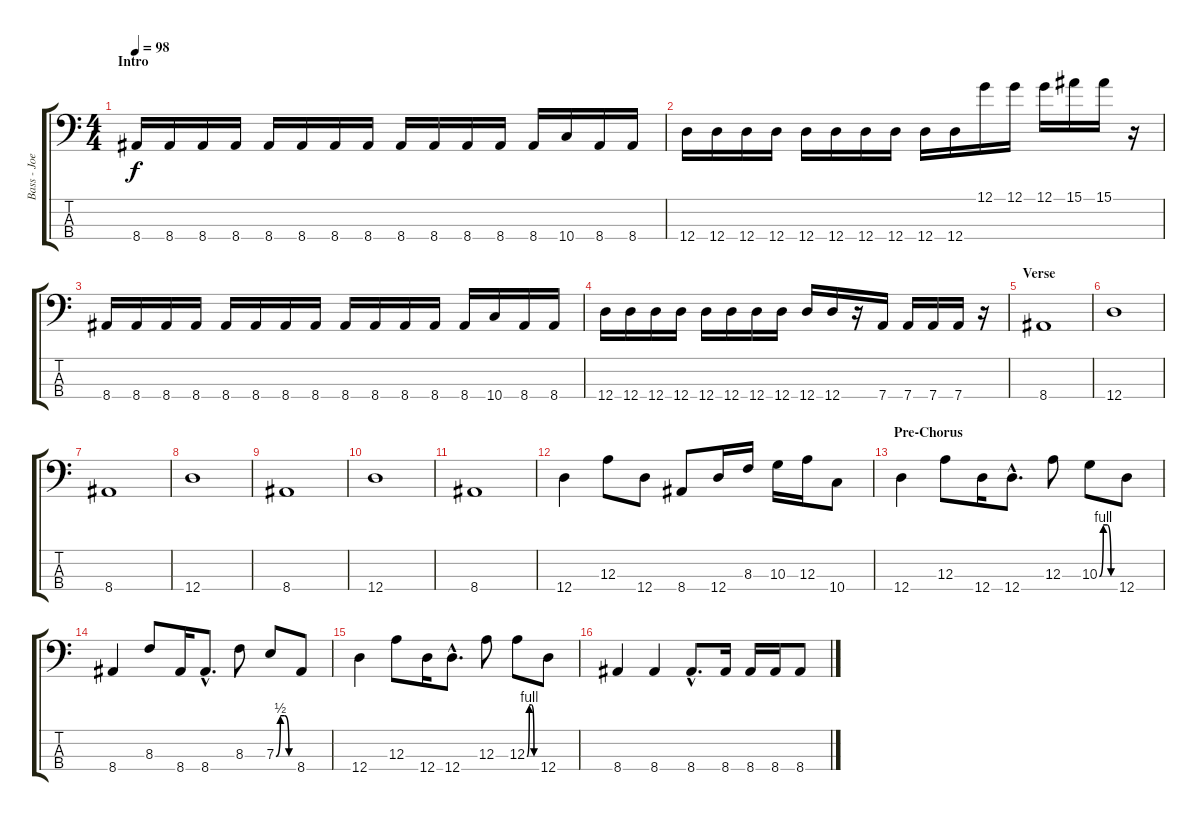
\track ("Bass - Joe" "Bass - Joe") {instrument electricbasspick}
\staff {score tabs}
\tuning (G2 D2 A1 D1) {hide}
\ts (4 4)
\section ("" "Intro")
\tempo 98
\clef f4
\ks c
8.4.16{dy f instrument electricbasspick} 8.4.16 8.4.16 8.4.16 8.4.16 8.4.16 8.4.16 8.4.16 8.4.16 8.4.16 8.4.16 8.4.16 8.4.16 10.4.16 8.4.16 8.4.16 |
12.4.16 12.4.16 12.4.16 12.4.16 12.4.16 12.4.16 12.4.16 12.4.16 12.4.16 12.4.16 12.1.16 12.1.16 12.1.16 15.1.16 15.1.16 r.16 |
8.4.16 8.4.16 8.4.16 8.4.16 8.4.16 8.4.16 8.4.16 8.4.16 8.4.16 8.4.16 8.4.16 8.4.16 8.4.16 10.4.16 8.4.16 8.4.16 |
12.4.16 12.4.16 12.4.16 12.4.16 12.4.16 12.4.16 12.4.16 12.4.16 12.4.16 12.4.16 r.16 7.4.16 7.4.16 7.4.16 7.4.16 r.16 |
\section ("" "Verse")
8.4.1 |
12.4.1 |
8.4.1 |
12.4.1 |
8.4.1 |
12.4.1 |
8.4.1 |
12.4.4 12.3.8 12.4.8 8.4.8 12.4.16 8.3.16 10.3.16 12.3.16 10.4.8 |
\section ("" "Pre-Chorus")
12.4.4 12.3.8 12.4.16 12.4{hac}.8{d} 12.3.8 10.3{be (custom 0 0 15 4 30 4 45 0 60 0)}.8 12.4.8 |
8.4.4 8.3.8 8.4.16 8.4{hac}.8{d} 8.3.8 7.3{be (custom 0 0 15 2 30 2 45 0 60 0)}.8 8.4.8 |
12.4.4 12.3.8 12.4.16 12.4{hac}.8{d} 12.3.8 12.3{be (custom 0 0 15 4 30 4 45 0 60 0)}.8 12.4.8 |
8.4.4 8.4.4 8.4{hac}.8{d} 8.4.16 8.4.16 8.4.16 8.4.8
